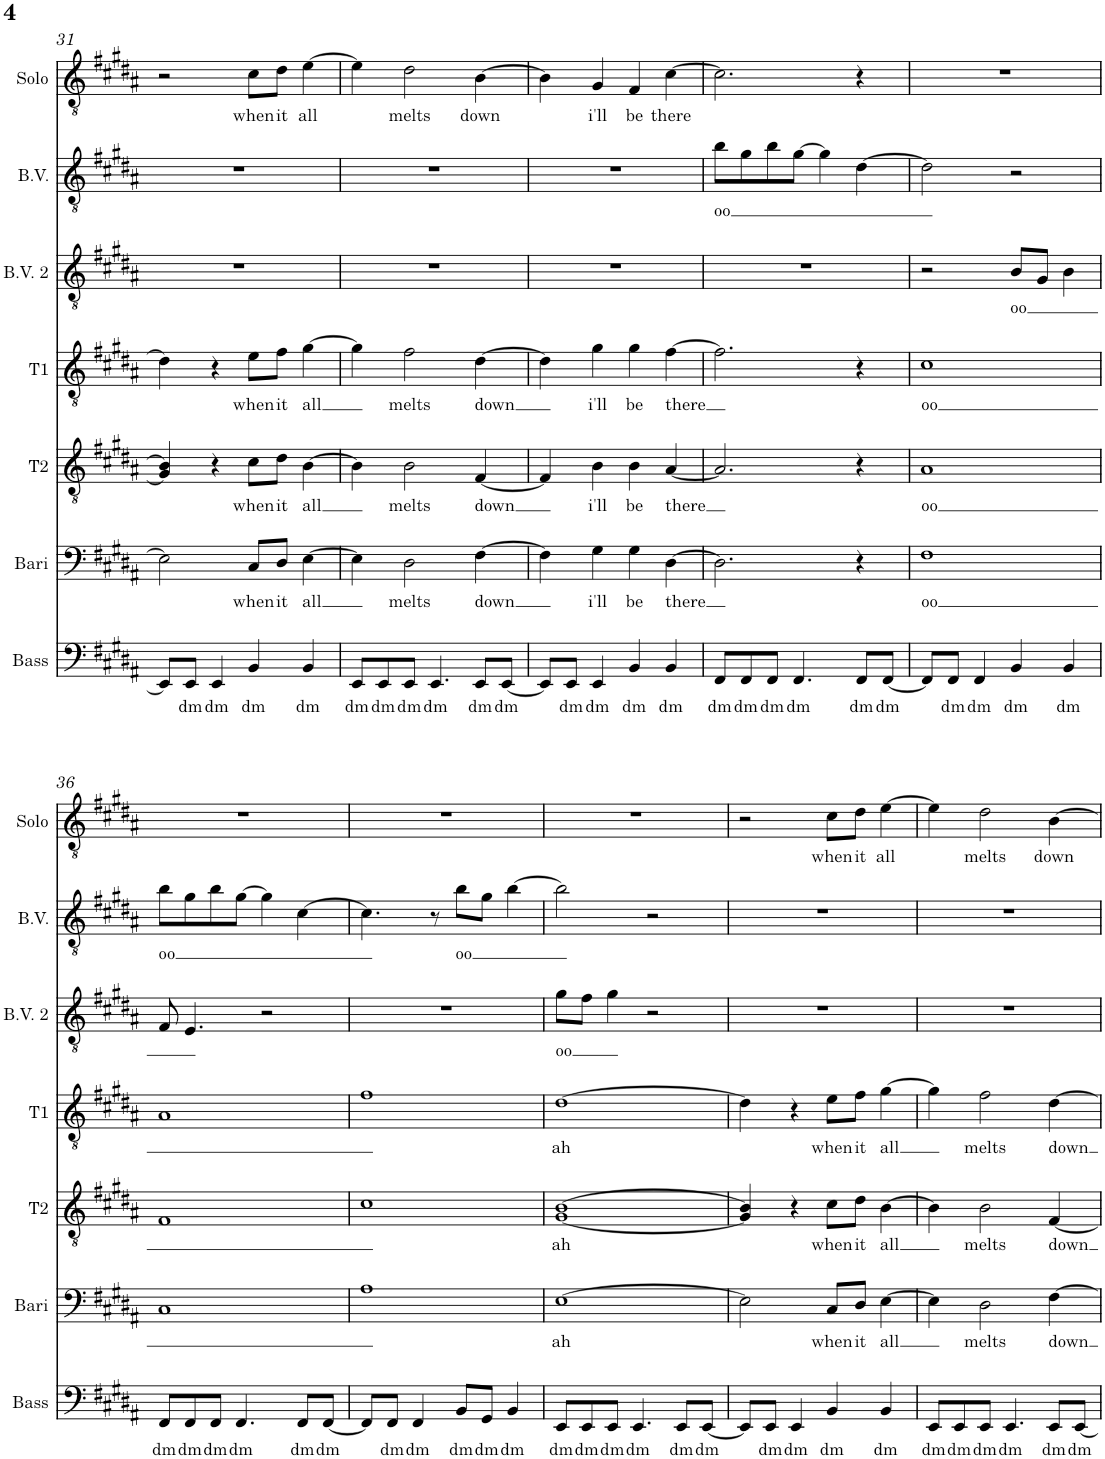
**kern	**text	**kern	**text	**kern	**text	**kern	**text	**kern	**text	**kern	**text	**kern	**text
*part7	*part7	*part6	*part6	*part5	*part5	*part4	*part4	*part3	*part3	*part2	*part2	*part1	*part1
*staff7	*staff7	*staff6	*staff6	*staff5	*staff5	*staff4	*staff4	*staff3	*staff3	*staff2	*staff2	*staff1	*staff1
*I"Bass	*	*I"Baritone	*	*I"Tenor 2	*	*I"Tenor 1	*	*I"Backing Vocals 2	*	*I"Backing Vocals	*	*I"Solo	*
*I'Bass	*	*I'Bari	*	*I'T2	*	*I'T1	*	*I'B.V. 2	*	*I'B.V.	*	*I'Solo	*
!!LO:PB:g=z
*clefF4	*	*clefF4	*	*clefGv2	*	*clefGv2	*	*clefGv2	*	*clefGv2	*	*clefGv2	*
*Trd7c12	*	*	*	*	*	*	*	*	*	*	*	*	*
*k[f#c#g#d#a#]	*	*k[f#c#g#d#a#]	*	*k[f#c#g#d#a#]	*	*k[f#c#g#d#a#]	*	*k[f#c#g#d#a#]	*	*k[f#c#g#d#a#]	*	*k[f#c#g#d#a#]	*
*M4/4	*	*M4/4	*	*M4/4	*	*M4/4	*	*M4/4	*	*M4/4	*	*M4/4	*
=31	=31	=31	=31	=31	=31	=31	=31	=31	=31	=31	=31	=31	=31
8EE/L]	.	2E\]	.	4G#/] 4B/]	.	4d#\]	.	1r	.	1r	.	2r	.
!	!LO:LY:b	!	!	!	!	!	!	!	!	!	!	!	!
8EE/J	dm	.	.	.	.	.	.	.	.	.	.	.	.
!	!LO:LY:b	!	!	!	!	!	!	!	!	!	!	!	!
4EE/	dm	.	.	4r	.	4r	.	.	.	.	.	.	.
!	!LO:LY:b	!	!LO:LY:b	!	!LO:LY:b	!	!LO:LY:b	!	!	!	!	!	!LO:LY:b
4BB/	dm	8C#/L	when	8c#\L	when	8e\L	when	.	.	.	.	8c#\L	when
!	!	!	!LO:LY:b	!	!LO:LY:b	!	!LO:LY:b	!	!	!	!	!	!LO:LY:b
.	.	8D#/J	it	8d#\J	it	8f#\J	it	.	.	.	.	8d#\J	it
!	!LO:LY:b	!	!LO:LY:b	!	!LO:LY:b	!	!LO:LY:b	!	!	!	!	!	!LO:LY:b
4BB/	dm	[4E\	all	[4B\	all	[4g#\	all	.	.	.	.	[4e\	all
=32	=32	=32	=32	=32	=32	=32	=32	=32	=32	=32	=32	=32	=32
!	!LO:LY:b	!	!	!	!	!	!	!	!	!	!	!	!
8EE/L	dm	4E\]	.	4B\]	.	4g#\]	.	1r	.	1r	.	4e\]	.
!	!LO:LY:b	!	!	!	!	!	!	!	!	!	!	!	!
8EE/	dm	.	.	.	.	.	.	.	.	.	.	.	.
!	!LO:LY:b	!	!LO:LY:b	!	!LO:LY:b	!	!LO:LY:b	!	!	!	!	!	!LO:LY:b
8EE/J	dm	2D#\	melts	2B\	melts	2f#\	melts	.	.	.	.	2d#\	melts
!	!LO:LY:b	!	!	!	!	!	!	!	!	!	!	!	!
4.EE/	dm	.	.	.	.	.	.	.	.	.	.	.	.
!	!LO:LY:b	!	!LO:LY:b	!	!LO:LY:b	!	!LO:LY:b	!	!	!	!	!	!LO:LY:b
8EE/L	dm	[4F#\	down	[4F#/	down	[4d#\	down	.	.	.	.	[4B\	down
!	!LO:LY:b	!	!	!	!	!	!	!	!	!	!	!	!
[8EE/J	dm	.	.	.	.	.	.	.	.	.	.	.	.
=33	=33	=33	=33	=33	=33	=33	=33	=33	=33	=33	=33	=33	=33
8EE/L]	.	4F#\]	.	4F#/]	.	4d#\]	.	1r	.	1r	.	4B\]	.
!	!LO:LY:b	!	!	!	!	!	!	!	!	!	!	!	!
8EE/J	dm	.	.	.	.	.	.	.	.	.	.	.	.
!	!LO:LY:b	!	!LO:LY:b	!	!LO:LY:b	!	!LO:LY:b	!	!	!	!	!	!LO:LY:b
4EE/	dm	4G#\	i'll	4B\	i'll	4g#\	i'll	.	.	.	.	4G#/	i'll
!	!LO:LY:b	!	!LO:LY:b	!	!LO:LY:b	!	!LO:LY:b	!	!	!	!	!	!LO:LY:b
4BB/	dm	4G#\	be	4B\	be	4g#\	be	.	.	.	.	4F#/	be
!	!LO:LY:b	!	!LO:LY:b	!	!LO:LY:b	!	!LO:LY:b	!	!	!	!	!	!LO:LY:b
4BB/	dm	[4D#\	there	[4A#/	there	[4f#\	there	.	.	.	.	[4c#\	there
=34	=34	=34	=34	=34	=34	=34	=34	=34	=34	=34	=34	=34	=34
!	!LO:LY:b	!	!	!	!	!	!	!	!	!	!LO:LY:b	!	!
8FF#/L	dm	2.D#\]	.	2.A#/]	.	2.f#\]	.	1r	.	8b\L	oo	2.c#\]	.
!	!LO:LY:b	!	!	!	!	!	!	!	!	!	!	!	!
8FF#/	dm	.	.	.	.	.	.	.	.	8g#\	.	.	.
!	!LO:LY:b	!	!	!	!	!	!	!	!	!	!	!	!
8FF#/J	dm	.	.	.	.	.	.	.	.	8b\	.	.	.
!	!LO:LY:b	!	!	!	!	!	!	!	!	!	!	!	!
4.FF#/	dm	.	.	.	.	.	.	.	.	[8g#\J	.	.	.
.	.	.	.	.	.	.	.	.	.	4g#\]	.	.	.
!	!LO:LY:b	!	!	!	!	!	!	!	!	!	!	!	!
8FF#/L	dm	4r	.	4r	.	4r	.	.	.	[4d#\	.	4r	.
!	!LO:LY:b	!	!	!	!	!	!	!	!	!	!	!	!
[8FF#/J	dm	.	.	.	.	.	.	.	.	.	.	.	.
=35	=35	=35	=35	=35	=35	=35	=35	=35	=35	=35	=35	=35	=35
!	!	!	!LO:LY:b	!	!LO:LY:b	!	!LO:LY:b	!	!	!	!	!	!
8FF#/L]	.	1F#	oo	1A#	oo	1c#	oo	2r	.	2d#\]	.	1r	.
!	!LO:LY:b	!	!	!	!	!	!	!	!	!	!	!	!
8FF#/J	dm	.	.	.	.	.	.	.	.	.	.	.	.
!	!LO:LY:b	!	!	!	!	!	!	!	!	!	!	!	!
4FF#/	dm	.	.	.	.	.	.	.	.	.	.	.	.
!	!LO:LY:b	!	!	!	!	!	!	!	!LO:LY:b	!	!	!	!
4BB/	dm	.	.	.	.	.	.	8B/L	oo	2r	.	.	.
.	.	.	.	.	.	.	.	8G#/J	.	.	.	.	.
!	!LO:LY:b	!	!	!	!	!	!	!	!	!	!	!	!
4BB/	dm	.	.	.	.	.	.	4B\	.	.	.	.	.
!!LO:LB:g=z
=36	=36	=36	=36	=36	=36	=36	=36	=36	=36	=36	=36	=36	=36
!	!LO:LY:b	!	!	!	!	!	!	!	!	!	!LO:LY:b	!	!
8FF#/L	dm	1C#	.	1F#	.	1A#	.	8F#/	.	8b\L	oo	1r	.
!	!LO:LY:b	!	!	!	!	!	!	!	!	!	!	!	!
8FF#/	dm	.	.	.	.	.	.	4.E/	.	8g#\	.	.	.
!	!LO:LY:b	!	!	!	!	!	!	!	!	!	!	!	!
8FF#/J	dm	.	.	.	.	.	.	.	.	8b\	.	.	.
!	!LO:LY:b	!	!	!	!	!	!	!	!	!	!	!	!
4.FF#/	dm	.	.	.	.	.	.	.	.	[8g#\J	.	.	.
.	.	.	.	.	.	.	.	2r	.	4g#\]	.	.	.
!	!LO:LY:b	!	!	!	!	!	!	!	!	!	!	!	!
8FF#/L	dm	.	.	.	.	.	.	.	.	[4c#\	.	.	.
!	!LO:LY:b	!	!	!	!	!	!	!	!	!	!	!	!
[8FF#/J	dm	.	.	.	.	.	.	.	.	.	.	.	.
=37	=37	=37	=37	=37	=37	=37	=37	=37	=37	=37	=37	=37	=37
8FF#/L]	.	1A#	.	1c#	.	1f#	.	1r	.	4.c#\]	.	1r	.
!	!LO:LY:b	!	!	!	!	!	!	!	!	!	!	!	!
8FF#/J	dm	.	.	.	.	.	.	.	.	.	.	.	.
!	!LO:LY:b	!	!	!	!	!	!	!	!	!	!	!	!
4FF#/	dm	.	.	.	.	.	.	.	.	.	.	.	.
.	.	.	.	.	.	.	.	.	.	8r	.	.	.
!	!LO:LY:b	!	!	!	!	!	!	!	!	!	!LO:LY:b	!	!
8BB/L	dm	.	.	.	.	.	.	.	.	8b\L	oo	.	.
!	!LO:LY:b	!	!	!	!	!	!	!	!	!	!	!	!
8GG#/J	dm	.	.	.	.	.	.	.	.	8g#\J	.	.	.
!	!LO:LY:b	!	!	!	!	!	!	!	!	!	!	!	!
4BB/	dm	.	.	.	.	.	.	.	.	[4b\	.	.	.
=38	=38	=38	=38	=38	=38	=38	=38	=38	=38	=38	=38	=38	=38
!	!LO:LY:b	!	!LO:LY:b	!	!LO:LY:b	!	!LO:LY:b	!	!LO:LY:b	!	!	!	!
8EE/L	dm	[1E	ah	[1G# [1B	ah	[1d#	ah	8g#\L	oo	2b\]	.	1r	.
!	!LO:LY:b	!	!	!	!	!	!	!	!	!	!	!	!
8EE/	dm	.	.	.	.	.	.	8f#\J	.	.	.	.	.
!	!LO:LY:b	!	!	!	!	!	!	!	!	!	!	!	!
8EE/J	dm	.	.	.	.	.	.	4g#\	.	.	.	.	.
!	!LO:LY:b	!	!	!	!	!	!	!	!	!	!	!	!
4.EE/	dm	.	.	.	.	.	.	.	.	.	.	.	.
.	.	.	.	.	.	.	.	2r	.	2r	.	.	.
!	!LO:LY:b	!	!	!	!	!	!	!	!	!	!	!	!
8EE/L	dm	.	.	.	.	.	.	.	.	.	.	.	.
!	!LO:LY:b	!	!	!	!	!	!	!	!	!	!	!	!
[8EE/J	dm	.	.	.	.	.	.	.	.	.	.	.	.
=39	=39	=39	=39	=39	=39	=39	=39	=39	=39	=39	=39	=39	=39
8EE/L]	.	2E\]	.	4G#/] 4B/]	.	4d#\]	.	1r	.	1r	.	2r	.
!	!LO:LY:b	!	!	!	!	!	!	!	!	!	!	!	!
8EE/J	dm	.	.	.	.	.	.	.	.	.	.	.	.
!	!LO:LY:b	!	!	!	!	!	!	!	!	!	!	!	!
4EE/	dm	.	.	4r	.	4r	.	.	.	.	.	.	.
!	!LO:LY:b	!	!LO:LY:b	!	!LO:LY:b	!	!LO:LY:b	!	!	!	!	!	!LO:LY:b
4BB/	dm	8C#/L	when	8c#\L	when	8e\L	when	.	.	.	.	8c#\L	when
!	!	!	!LO:LY:b	!	!LO:LY:b	!	!LO:LY:b	!	!	!	!	!	!LO:LY:b
.	.	8D#/J	it	8d#\J	it	8f#\J	it	.	.	.	.	8d#\J	it
!	!LO:LY:b	!	!LO:LY:b	!	!LO:LY:b	!	!LO:LY:b	!	!	!	!	!	!LO:LY:b
4BB/	dm	[4E\	all	[4B\	all	[4g#\	all	.	.	.	.	[4e\	all
=40	=40	=40	=40	=40	=40	=40	=40	=40	=40	=40	=40	=40	=40
!	!LO:LY:b	!	!	!	!	!	!	!	!	!	!	!	!
8EE/L	dm	4E\]	.	4B\]	.	4g#\]	.	1r	.	1r	.	4e\]	.
!	!LO:LY:b	!	!	!	!	!	!	!	!	!	!	!	!
8EE/	dm	.	.	.	.	.	.	.	.	.	.	.	.
!	!LO:LY:b	!	!LO:LY:b	!	!LO:LY:b	!	!LO:LY:b	!	!	!	!	!	!LO:LY:b
8EE/J	dm	2D#\	melts	2B\	melts	2f#\	melts	.	.	.	.	2d#\	melts
!	!LO:LY:b	!	!	!	!	!	!	!	!	!	!	!	!
4.EE/	dm	.	.	.	.	.	.	.	.	.	.	.	.
!	!LO:LY:b	!	!LO:LY:b	!	!LO:LY:b	!	!LO:LY:b	!	!	!	!	!	!LO:LY:b
8EE/L	dm	[4F#\	down	[4F#/	down	[4d#\	down	.	.	.	.	[4B\	down
!	!LO:LY:b	!	!	!	!	!	!	!	!	!	!	!	!
[8EE/J	dm	.	.	.	.	.	.	.	.	.	.	.	.
=	=	=	=	=	=	=	=	=	=	=	=	=	=
*-	*-	*-	*-	*-	*-	*-	*-	*-	*-	*-	*-	*-	*-
